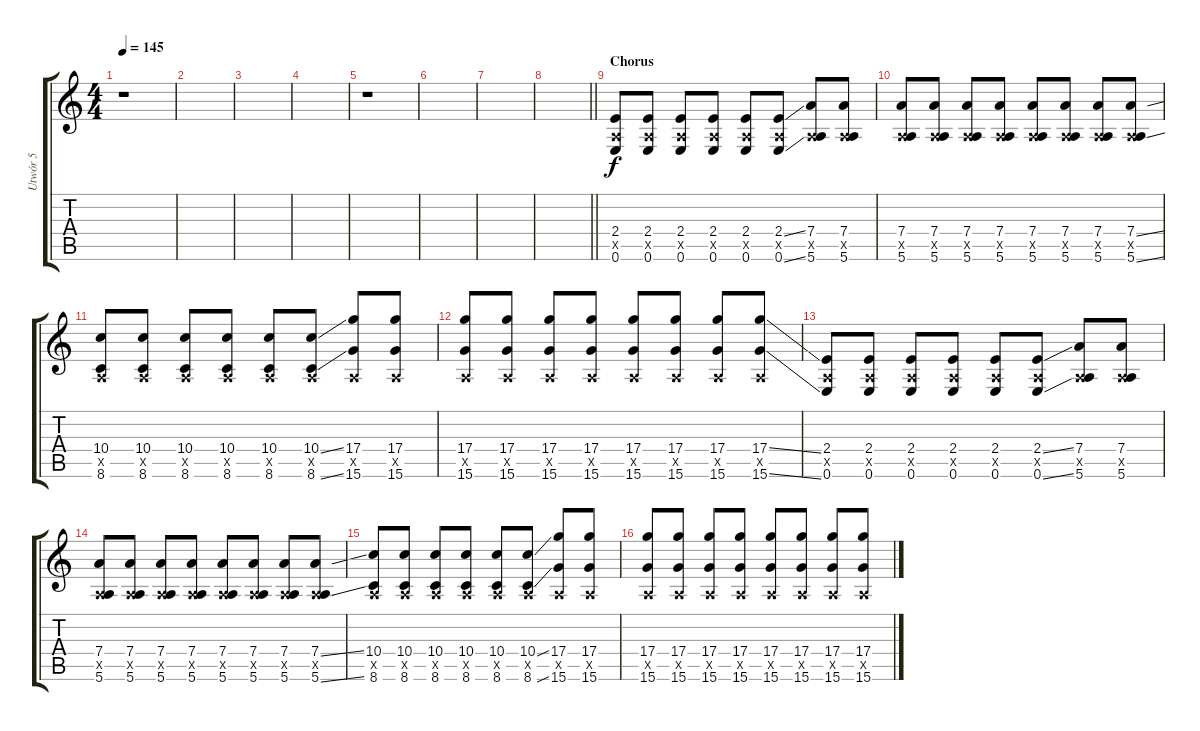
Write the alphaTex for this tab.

\track ("Utwór 5" "Utwór 5") {instrument distortionguitar}
\staff {score tabs}
\tuning (E4 B3 G3 D3 A2 E2) {hide}
\ts (4 4)
\tempo 145
\clef g2
\ks c
r.1{dy f} |
|
|
|
r.1 |
|
|
\barLineRight lightlight
|
\section ("" "Chorus")
(2.4 0.5{x} 0.6).8 (2.4 0.5{x} 0.6).8 (2.4 0.5{x} 0.6).8 (2.4 0.5{x} 0.6).8 (2.4 0.5{x} 0.6).8 (2.4{ss} 0.5{x} 0.6{ss}).8 (7.4 0.5{x} 5.6).8 (7.4 0.5{x} 5.6).8 |
(7.4 0.5{x} 5.6).8 (7.4 0.5{x} 5.6).8 (7.4 0.5{x} 5.6).8 (7.4 0.5{x} 5.6).8 (7.4 0.5{x} 5.6).8 (7.4 0.5{x} 5.6).8 (7.4 0.5{x} 5.6).8 (7.4{ss} 0.5{x} 5.6{ss}).8 |
(10.4 0.5{x} 8.6).8 (10.4 0.5{x} 8.6).8 (10.4 0.5{x} 8.6).8 (10.4 0.5{x} 8.6).8 (10.4 0.5{x} 8.6).8 (10.4{ss} 0.5{x} 8.6{ss}).8 (17.4 0.5{x} 15.6).8 (17.4 0.5{x} 15.6).8 |
(17.4 0.5{x} 15.6).8 (17.4 0.5{x} 15.6).8 (17.4 0.5{x} 15.6).8 (17.4 0.5{x} 15.6).8 (17.4 0.5{x} 15.6).8 (17.4 0.5{x} 15.6).8 (17.4 0.5{x} 15.6).8 (17.4{ss} 0.5{x} 15.6{ss}).8 |
(2.4 0.5{x} 0.6).8 (2.4 0.5{x} 0.6).8 (2.4 0.5{x} 0.6).8 (2.4 0.5{x} 0.6).8 (2.4 0.5{x} 0.6).8 (2.4{ss} 0.5{x} 0.6{ss}).8 (7.4 0.5{x} 5.6).8 (7.4 0.5{x} 5.6).8 |
(7.4 0.5{x} 5.6).8 (7.4 0.5{x} 5.6).8 (7.4 0.5{x} 5.6).8 (7.4 0.5{x} 5.6).8 (7.4 0.5{x} 5.6).8 (7.4 0.5{x} 5.6).8 (7.4 0.5{x} 5.6).8 (7.4{ss} 0.5{x} 5.6{ss}).8 |
(10.4 0.5{x} 8.6).8 (10.4 0.5{x} 8.6).8 (10.4 0.5{x} 8.6).8 (10.4 0.5{x} 8.6).8 (10.4 0.5{x} 8.6).8 (10.4{ss} 0.5{x} 8.6{ss}).8 (17.4 0.5{x} 15.6).8 (17.4 0.5{x} 15.6).8 |
(17.4 0.5{x} 15.6).8 (17.4 0.5{x} 15.6).8 (17.4 0.5{x} 15.6).8 (17.4 0.5{x} 15.6).8 (17.4 0.5{x} 15.6).8 (17.4 0.5{x} 15.6).8 (17.4 0.5{x} 15.6).8 (17.4{ss} 0.5{x} 15.6{ss}).8
